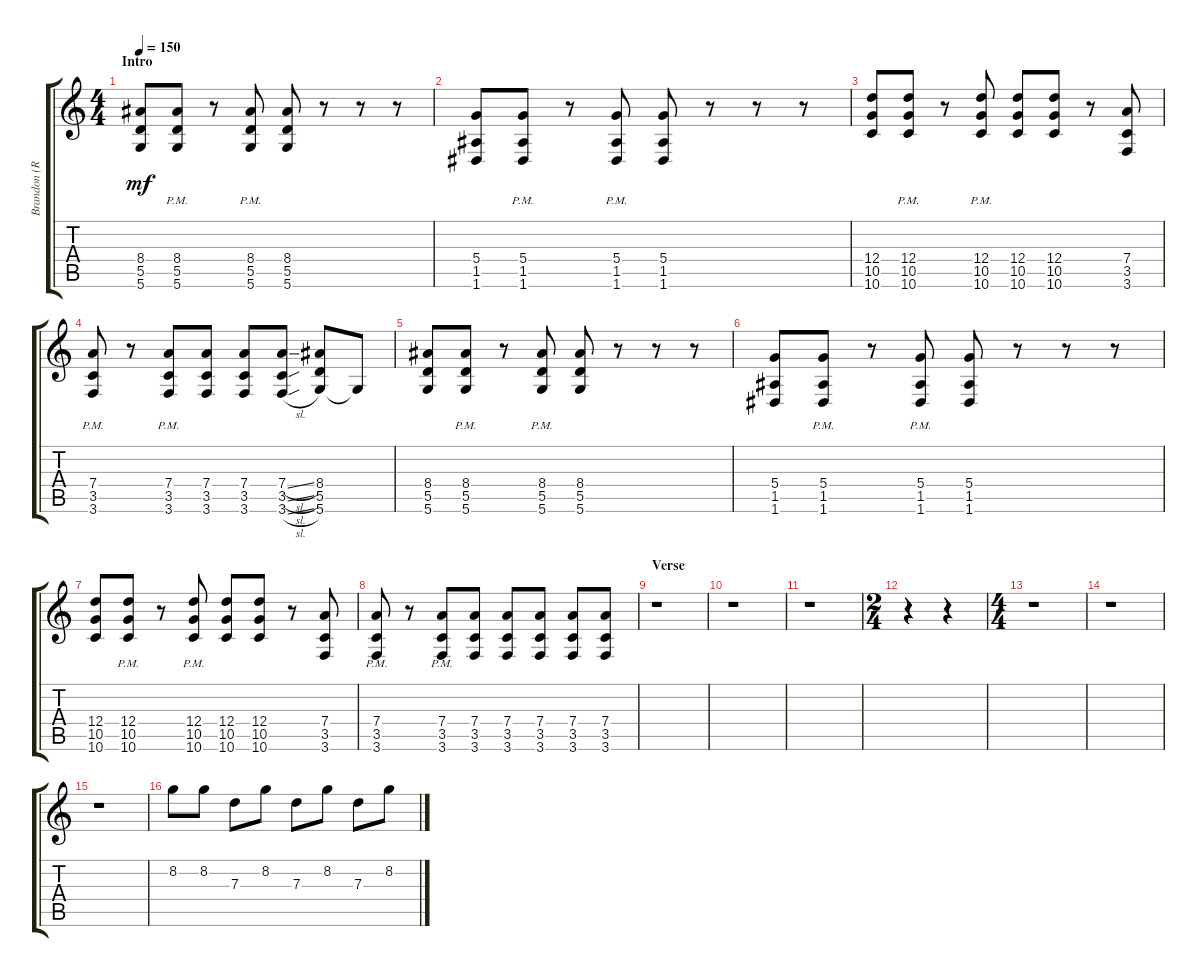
\track ("Brandon (Rhythm)" "Brandon (R") {instrument distortionguitar}
\staff {score tabs}
\tuning (E4 B3 G3 D3 A2 D2) {hide}
\ts (4 4)
\section ("" "Intro")
\tempo 150
\clef g2
\ks c
(8.4 5.5 5.6).8{dy mf instrument distortionguitar} (8.4{pm} 5.5{pm} 5.6{pm}).8 r.8 (8.4{pm} 5.5{pm} 5.6{pm}).8 (8.4 5.5 5.6).8 r.8 r.8 r.8 |
(5.4 1.5 1.6).8 (5.4{pm} 1.5{pm} 1.6{pm}).8 r.8 (5.4{pm} 1.5{pm} 1.6{pm}).8 (5.4 1.5 1.6).8 r.8 r.8 r.8 |
(12.4 10.5 10.6).8 (12.4{pm} 10.5{pm} 10.6{pm}).8 r.8 (12.4{pm} 10.5{pm} 10.6{pm}).8 (12.4 10.5 10.6).8 (12.4 10.5 10.6).8 r.8 (7.4 3.5 3.6).8 |
(7.4{pm} 3.5{pm} 3.6{pm}).8 r.8 (7.4{pm} 3.5{pm} 3.6{pm}).8 (7.4 3.5 3.6).8 (7.4 3.5 3.6).8 (7.4{sl} 3.5{sl} 3.6{sl}).8 (8.4 5.5 5.6).8 5.6{t}.8 |
(8.4 5.5 5.6).8 (8.4{pm} 5.5{pm} 5.6{pm}).8 r.8 (8.4{pm} 5.5{pm} 5.6{pm}).8 (8.4 5.5 5.6).8 r.8 r.8 r.8 |
(5.4 1.5 1.6).8 (5.4{pm} 1.5{pm} 1.6{pm}).8 r.8 (5.4{pm} 1.5{pm} 1.6{pm}).8 (5.4 1.5 1.6).8 r.8 r.8 r.8 |
(12.4 10.5 10.6).8 (12.4{pm} 10.5{pm} 10.6{pm}).8 r.8 (12.4{pm} 10.5{pm} 10.6{pm}).8 (12.4 10.5 10.6).8 (12.4 10.5 10.6).8 r.8 (7.4 3.5 3.6).8 |
(7.4{pm} 3.5{pm} 3.6{pm}).8 r.8 (7.4{pm} 3.5{pm} 3.6{pm}).8 (7.4 3.5 3.6).8 (7.4 3.5 3.6).8 (7.4 3.5 3.6).8 (7.4 3.5 3.6).8 (7.4 3.5 3.6).8 |
\section ("" "Verse")
r.1 |
r.1 |
r.1 |
\ts (2 4)
r.4 r.4 |
\ts (4 4)
r.1 |
r.1 |
r.1 |
8.2.8 8.2.8 7.3.8 8.2.8 7.3.8 8.2.8 7.3.8 8.2.8
